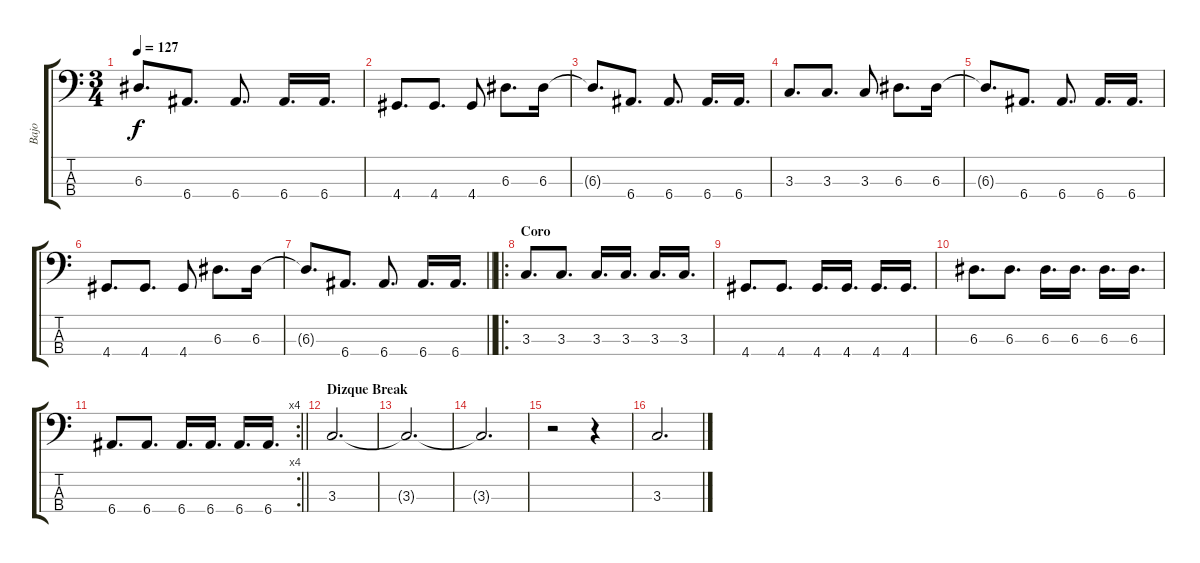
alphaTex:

\track ("Bajo" "Bajo") {instrument electricbasspick}
\staff {score tabs}
\tuning (G2 D2 A1 E1) {hide}
\ts (3 4)
\tempo 127
\clef f4
\ks c
6.3{t}.8{d dy f} 6.4.8{d} 6.4.8{d} 6.4.16{d} 6.4.16{d} |
4.4.8{d} 4.4.8{d} 4.4.8 6.3.8{d} 6.3.16 |
6.3{t}.8{d} 6.4.8{d} 6.4.8{d} 6.4.16{d} 6.4.16{d} |
3.3.8{d} 3.3.8{d} 3.3.8 6.3.8{d} 6.3.16 |
6.3{t}.8{d} 6.4.8{d} 6.4.8{d} 6.4.16{d} 6.4.16{d} |
4.4.8{d} 4.4.8{d} 4.4.8 6.3.8{d} 6.3.16 |
\barLineRight lightlight
6.3{t}.8{d} 6.4.8{d} 6.4.8{d} 6.4.16{d} 6.4.16{d} |
\ro
\section ("" "Coro")
3.3.8{d} 3.3.8{d} 3.3.16{d} 3.3.16{d} 3.3.16{d} 3.3.16{d} |
4.4.8{d} 4.4.8{d} 4.4.16{d} 4.4.16{d} 4.4.16{d} 4.4.16{d} |
6.3.8{d} 6.3.8{d} 6.3.16{d} 6.3.16{d} 6.3.16{d} 6.3.16{d} |
\rc 4
\barLineRight lightlight
6.4.8{d} 6.4.8{d} 6.4.16{d} 6.4.16{d} 6.4.16{d} 6.4.16{d} |
\section ("" "Dizque Break")
3.3.2{d} |
3.3{t}.2{d} |
3.3{t}.2{d} |
r.2 r.4 |
3.3.2{d}
